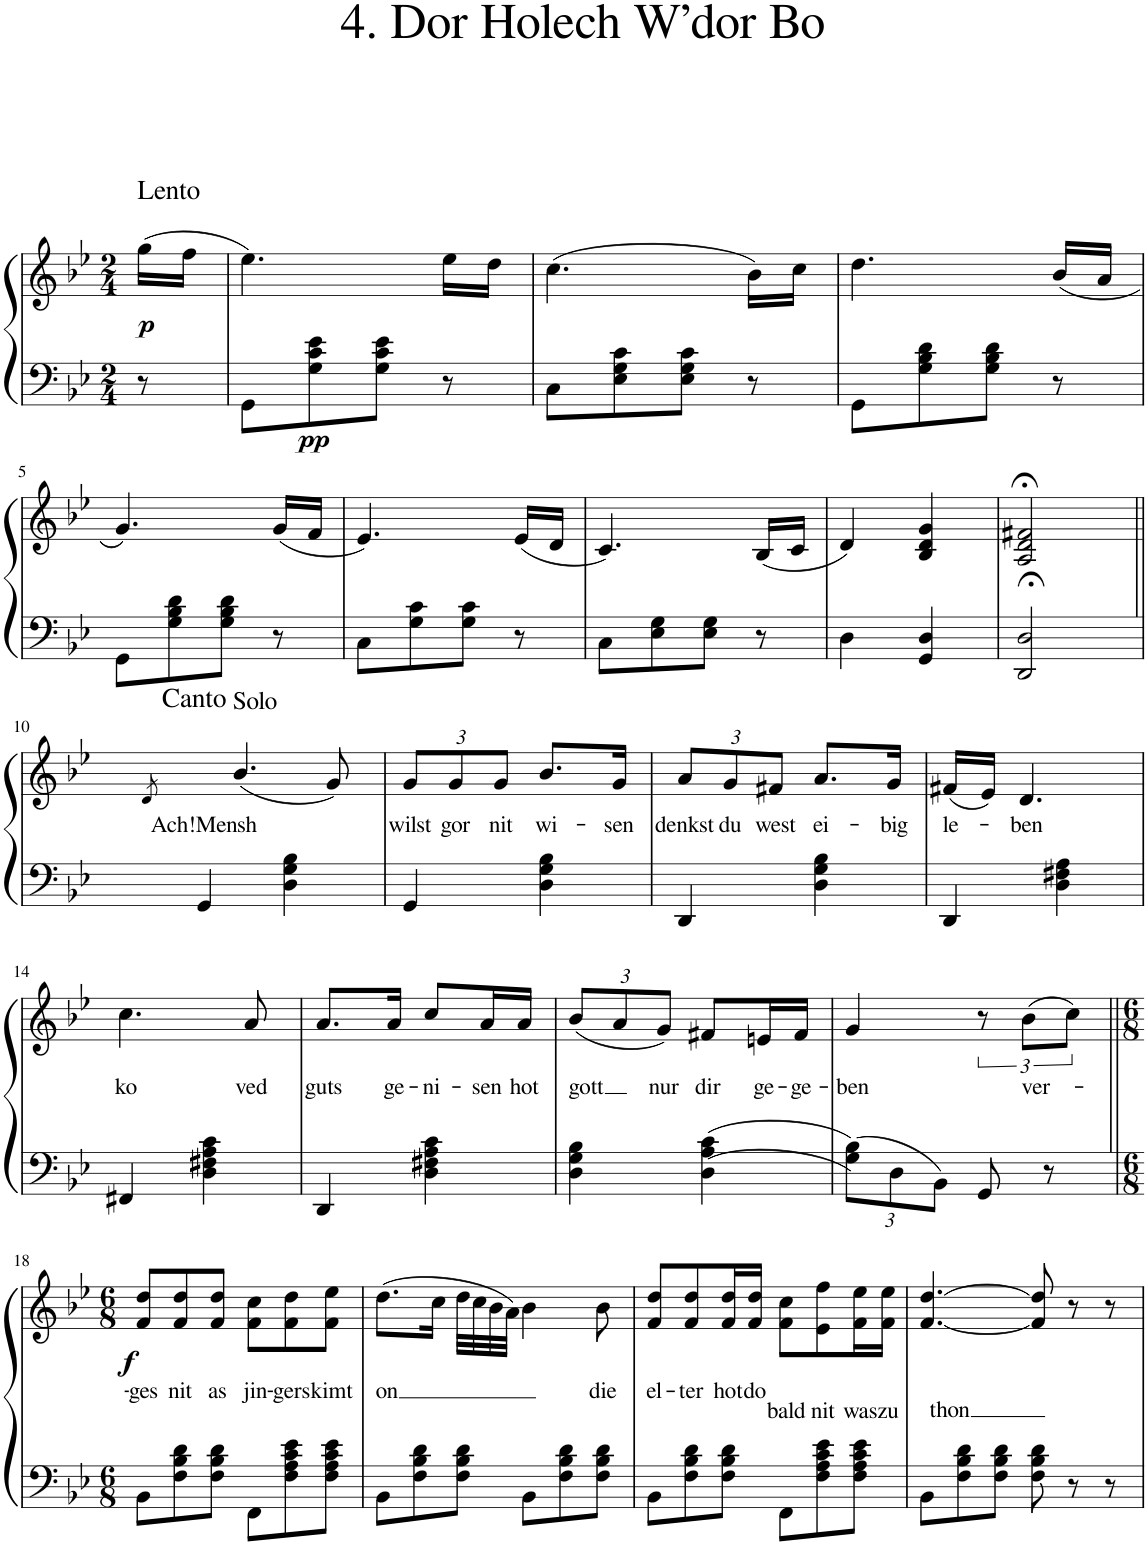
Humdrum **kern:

**kern	**kern	**text	**dynam
*part1	*part1	*part1	*part1
*staff2	*staff1	*staff1	*staff1/2
*I"Klavier	*	*	*
*I'Klav.	*	*	*
*clefF4	*clefG2	*	*
*k[b-e-]	*k[b-e-]	*	*
*M2/4	*M2/4	*	*
=1	=1	=1	=1
!	!LO:TX:a:t=Lento	!	!
!	!	!	!LO:DY:b
8r	(16gg\LL	.	p
.	16ff\JJ	.	.
=2	=2	=2	=2
8GG\L	4.ee-\)	.	.
!	!	!	!LO:DY:b=2
8G\ 8c\ 8e-\	.	.	pp
8G\ 8c\ 8e-\J	.	.	.
8r	16ee-\LL	.	.
.	16dd\JJ	.	.
=3	=3	=3	=3
8C\L	(4.cc\	.	.
8E-\ 8G\ 8c\	.	.	.
8E-\ 8G\ 8c\J	.	.	.
8r	16b-\LL)	.	.
.	16cc\JJ	.	.
=4	=4	=4	=4
8GG\L	4.dd\	.	.
8G\ 8B-\ 8d\	.	.	.
8G\ 8B-\ 8d\J	.	.	.
8r	(16b-/LL	.	.
.	16a/JJ	.	.
!!LO:LB:g=z
=5	=5	=5	=5
8GG\L	4.g/)	.	.
8G\ 8B-\ 8d\	.	.	.
8G\ 8B-\ 8d\J	.	.	.
8r	(16g/LL	.	.
.	16f/JJ	.	.
=6	=6	=6	=6
8C\L	4.e-/)	.	.
8G\ 8c\	.	.	.
8G\ 8c\J	.	.	.
8r	(16e-/LL	.	.
.	16d/JJ	.	.
=7	=7	=7	=7
8C\L	4.c/)	.	.
8E-\ 8G\	.	.	.
8E-\ 8G\J	.	.	.
8r	(16B-/LL	.	.
.	16c/JJ	.	.
=8	=8	=8	=8
4D\	4d/)	.	.
4GG/ 4D/	4B-/ 4d/ 4g/	.	.
=9	=9	=9	=9
2DD/;< 2D/;<	2A/;< 2d/;< 2f#X/;<	.	.
!!LO:LB:g=z
=10||	=10||	=10||	=10||
.	8qd/	.	.
!	!LO:TX:a:t=Canto	!	!
!	!	!LO:LY:b	!
4GG/	(4.b-/	Ach!Mensh	.
4D\ 4G\ 4B-\	.	.	.
!	!LO:TX:a:t=Solo	!	!
.	8g/)	.	.
=11	=11	=11	=11
*	*Xbrackettup	*	*
!	!	!LO:LY:b	!
4GG/	12g/L	wilst	.
!	!	!LO:LY:b	!
.	12g/	gor	.
!	!	!LO:LY:b	!
.	12g/J	-nit	.
!	!	!LO:LY:b	!
4D\ 4G\ 4B-\	8.b-/L	wi-	.
!	!	!LO:LY:b	!
.	16g/Jk	-sen	.
=12	=12	=12	=12
!	!	!LO:LY:b	!
4DD/	12a/L	denkst	.
!	!	!LO:LY:b	!
.	12g/	du	.
!	!	!LO:LY:b	!
.	12f#X/J	west	.
!	!	!LO:LY:b	!
4D\ 4G\ 4B-\	8.a/L	ei-	.
!	!	!LO:LY:b	!
.	16g/Jk	-big	.
=13	=13	=13	=13
!	!	!LO:LY:b	!
4DD/	(16f#X/LL	le-	.
.	16e-/JJ)	.	.
!	!	!LO:LY:b	!
.	4.d/	-ben	.
4D\ 4F#X\ 4A\	.	.	.
!!LO:LB:g=z
=14	=14	=14	=14
!	!	!LO:LY:b	!
4FF#X/	4.cc\	ko	.
4D\ 4F#X\ 4A\ 4c\	.	.	.
!	!	!LO:LY:b	!
.	8a/	ved	.
=15	=15	=15	=15
!	!	!LO:LY:b	!
4DD/	8.a/L	guts	.
!	!	!LO:LY:b	!
.	16a/Jk	ge-	.
!	!	!LO:LY:b	!
4D\ 4F#X\ 4A\ 4c\	8cc/L	-ni-	.
!	!	!LO:LY:b	!
.	16a/L	-sen	.
!	!	!LO:LY:b	!
.	16a/JJ	hot	.
=16	=16	=16	=16
!	!	!LO:LY:b	!
4D\ 4G\ 4B-\	(12b-/L	gott	.
.	12a/	.	.
!	!	!LO:LY:b	!
.	12g/J)	nur	.
!	!	!LO:LY:b	!
4D\ 4A\ 4c\	8f#X/L	dir	.
!	!	!LO:LY:b	!
.	16en/L	ge-	.
!	!	!LO:LY:b	!
.	16f#/JJ	-ge-	.
=17	=17	=17	=17
*Xbrackettup	*	*	*
!	!	!LO:LY:b	!
12G\ 12B-\L	4g/	-ben	.
12D\	.	.	.
12BB-\J	.	.	.
*	*brackettup	*	*
8GG/	12r	.	.
!	!	!LO:LY:b	!
.	(12b-\L	ver-	.
8r	.	.	.
.	12cc\J)	.	.
!!LO:LB:g=z
=18||	=18||	=18||	=18||
*M6/8	*M6/8	*	*
!	!	!LO:LY:b	!LO:DY:b
8BB-\L	8f/ 8dd/L	-ges	f
!	!	!LO:LY:b	!
8F\ 8B-\ 8d\	8f/ 8dd/	nit	.
!	!	!LO:LY:b	!
8F\ 8B-\ 8d\J	8f/ 8dd/J	as	.
!	!	!LO:LY:b	!
8FF\L	8f\ 8cc\L	jin-	.
!	!	!LO:LY:b	!
8F\ 8A\ 8c\ 8e-\	8f\ 8dd\	-gers	.
!	!	!LO:LY:b	!
8F\ 8A\ 8c\ 8e-\J	8f\ 8ee-\J	kimt	.
=19	=19	=19	=19
!	!	!LO:LY:b	!
8BB-\L	(8.dd\L	on	.
8F\ 8B-\ 8d\	.	.	.
.	16cc\Jk	.	.
8F\ 8B-\ 8d\J	32dd\LLL	.	.
.	32cc\	.	.
.	32b-\	.	.
.	32a\JJJ)	.	.
8BB-\L	4b-\	.	.
8F\ 8B-\ 8d\	.	.	.
!	!	!LO:LY:b	!
8F\ 8B-\ 8d\J	8b-\	die	.
=20	=20	=20	=20
!	!	!LO:LY:b	!
8BB-\L	8f/ 8dd/L	el-	.
!	!	!LO:LY:b	!
8F\ 8B-\ 8d\	8f/ 8dd/	-ter	.
!	!	!LO:LY:b	!
8F\ 8B-\ 8d\J	16f/ 16dd/L	hot	.
!	!	!LO:LY:b	!
.	16f/ 16dd/JJ	do	.
!	!	!LO:LY:b	!
8FF\L	8f\ 8cc\L	bald	.
!	!	!LO:LY:b	!
8F\ 8A\ 8c\ 8e-\	8e-\ 8ff\	nit	.
!	!	!LO:LY:b	!
8F\ 8A\ 8c\ 8e-\J	16f\ 16ee-\L	was	.
!	!	!LO:LY:b	!
.	16f\ 16ee-\JJ	zu	.
=21	=21	=21	=21
!	!	!LO:LY:b	!
8BB-\L	[4.f/ [4.dd/	thon	.
8F\ 8B-\ 8d\	.	.	.
8F\ 8B-\ 8d\J	.	.	.
8F\ 8B-\ 8d\	8f/] 8dd/]	.	.
8r	8r	.	.
8r	8r	.	.
=	=	=	=
*-	*-	*-	*-
